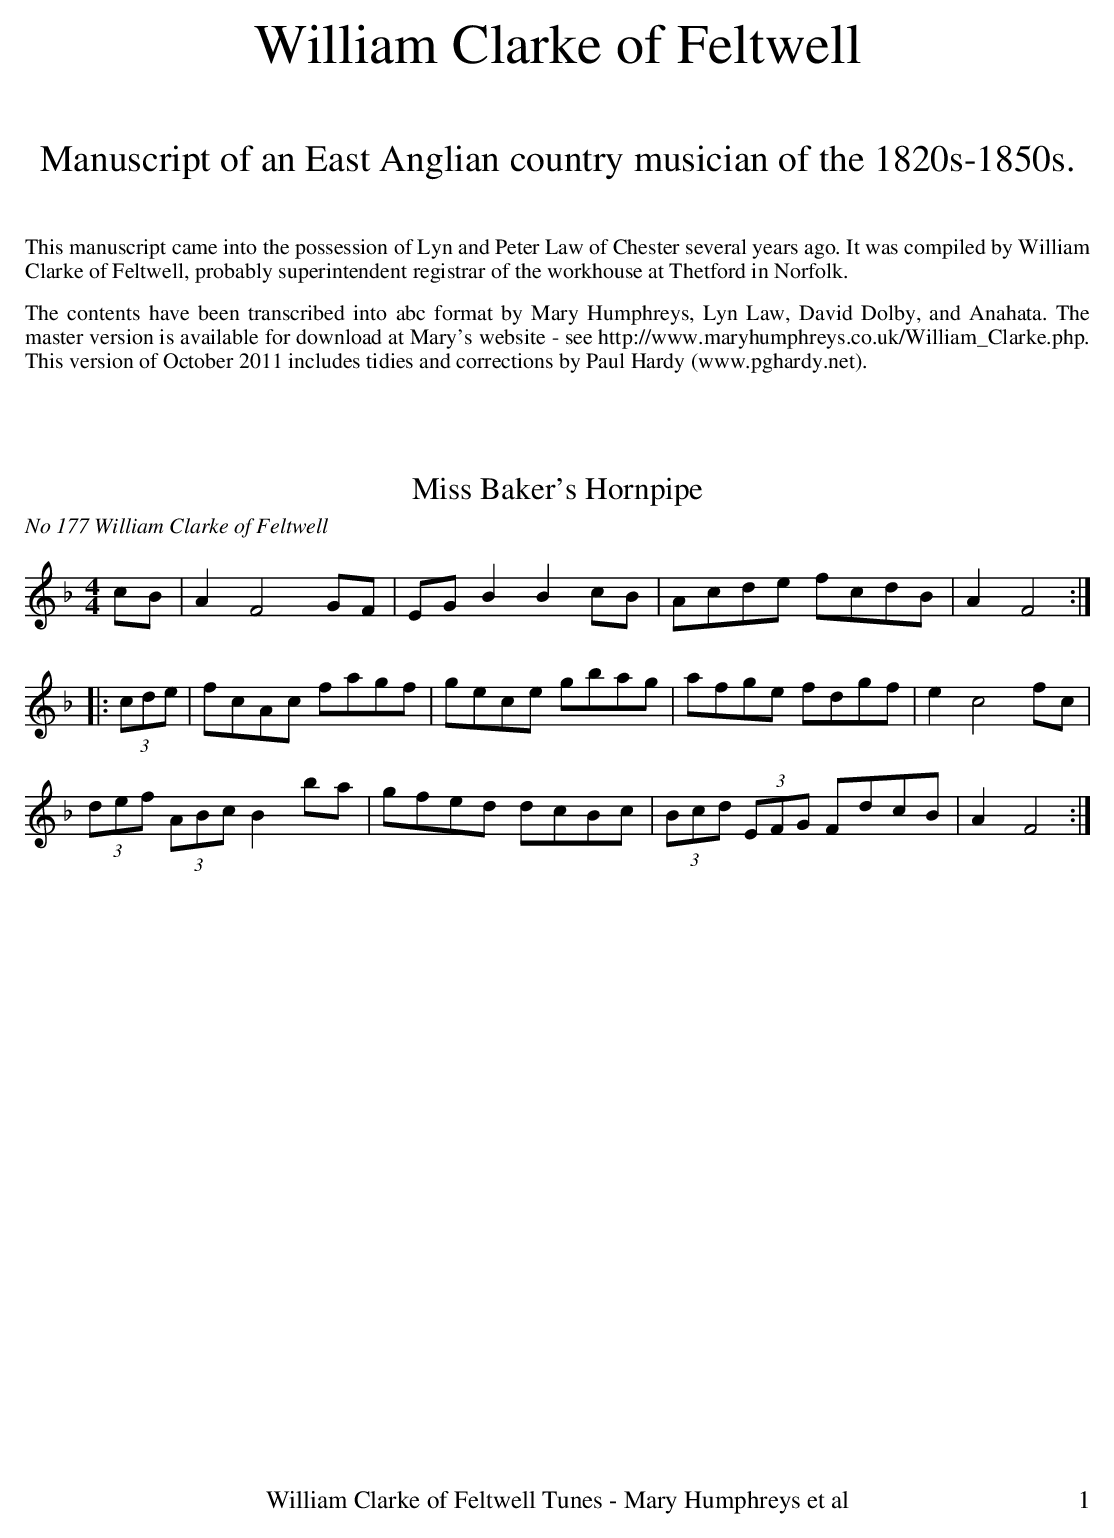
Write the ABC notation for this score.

X:1
T:Miss Baker's Hornpipe
O:No 177 William Clarke of Feltwell
M:4/4
L:1/8
K:F
cB|A2F4GF|EGB2B2cB|Acde fcdB|A2F4:|
|:(3cde|fcAc fagf|gece gbag|afge fdgf|e2c4fc|
(3def (3ABcB2ba|gfed dcBc|(3Bcd (3EFG FdcB|A2F4:|
